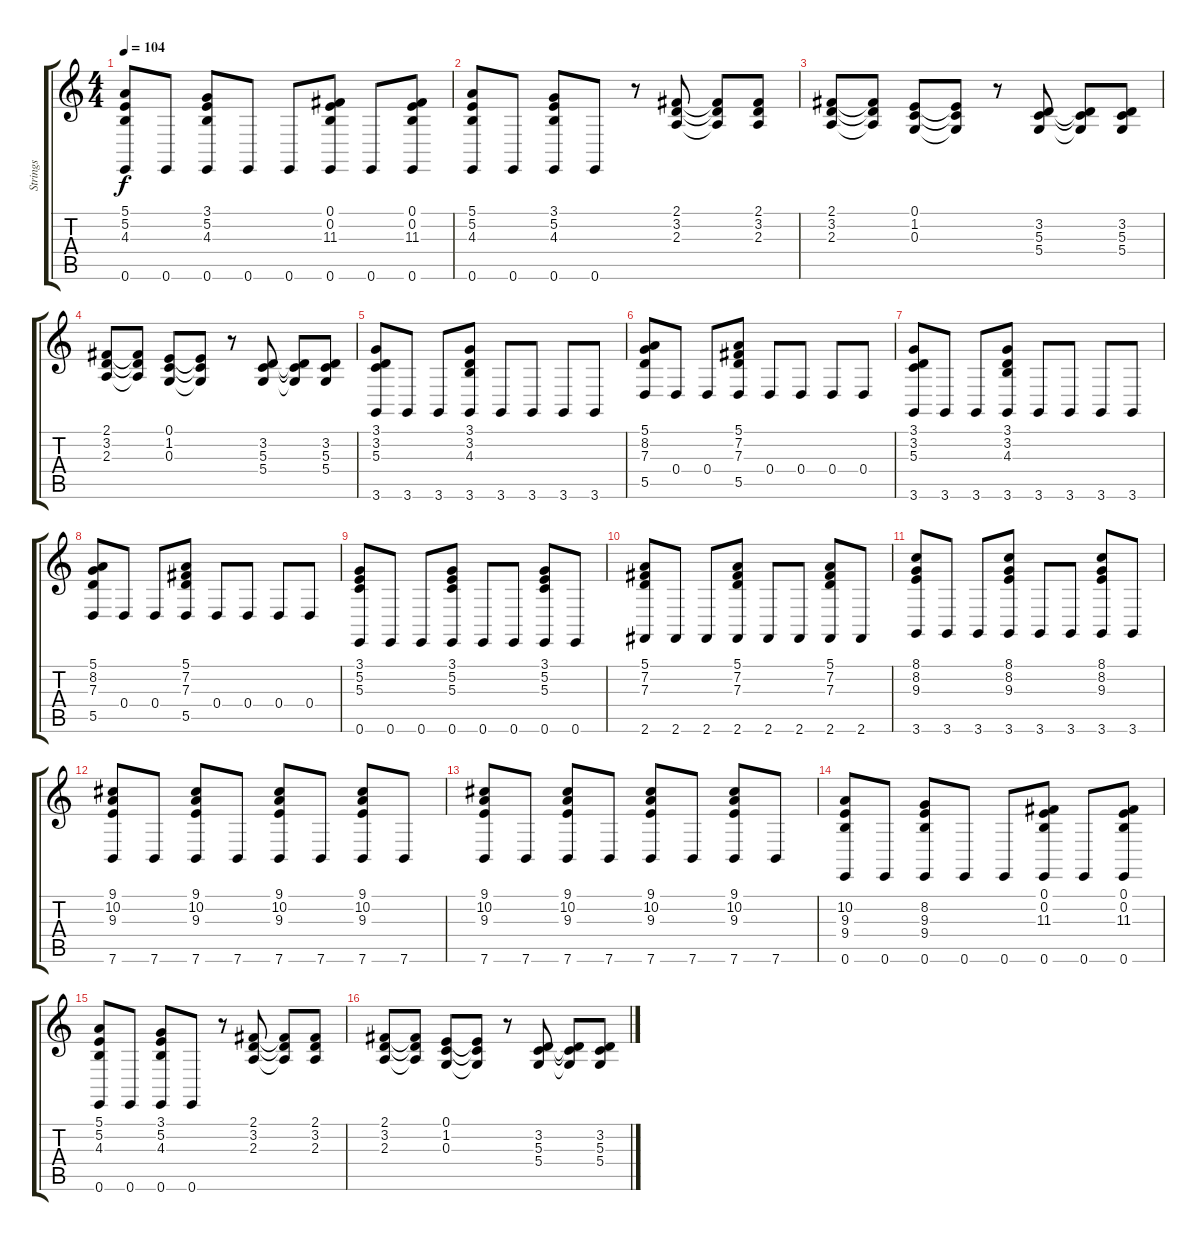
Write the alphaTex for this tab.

\track ("Strings" "Strings") {instrument synthstrings1}
\staff {score tabs}
\tuning (E4 B3 G3 D3 A2 E2) {hide}
\ts (4 4)
\tempo 104
\clef g2
\ks c
(5.1 5.2 4.3 0.6).8{dy f} 0.6.8 (3.1 5.2 4.3 0.6).8 0.6.8 0.6.8 (0.1 0.2 11.3 0.6).8 0.6.8 (0.1 0.2 11.3 0.6).8 |
(5.1 5.2 4.3 0.6).8 0.6.8 (3.1 5.2 4.3 0.6).8 0.6.8 r.8 (2.1 3.2 2.3).8 (2.1{t} 3.2{t} 2.3{t}).8 (2.1 3.2 2.3).8 |
(2.1 3.2 2.3).8 (2.1{t} 3.2{t} 2.3{t}).8 (0.1 1.2 0.3).8 (0.1{t} 1.2{t} 0.3{t}).8 r.8 (3.2 5.3 5.4).8 (3.2{t} 5.3{t} 5.4{t}).8 (3.2 5.3 5.4).8 |
(2.1 3.2 2.3).8 (2.1{t} 3.2{t} 2.3{t}).8 (0.1 1.2 0.3).8 (0.1{t} 1.2{t} 0.3{t}).8 r.8 (3.2 5.3 5.4).8 (3.2{t} 5.3{t} 5.4{t}).8 (3.2 5.3 5.4).8 |
(3.1 3.2 5.3 3.6).8 3.6.8 3.6.8 (3.1 3.2 4.3 3.6).8 3.6.8 3.6.8 3.6.8 3.6.8 |
(5.1 8.2 7.3 5.5).8 0.4.8 0.4.8 (5.1 7.2 7.3 5.5).8 0.4.8 0.4.8 0.4.8 0.4.8 |
(3.1 3.2 5.3 3.6).8 3.6.8 3.6.8 (3.1 3.2 4.3 3.6).8 3.6.8 3.6.8 3.6.8 3.6.8 |
(5.1 8.2 7.3 5.5).8 0.4.8 0.4.8 (5.1 7.2 7.3 5.5).8 0.4.8 0.4.8 0.4.8 0.4.8 |
(3.1 5.2 5.3 0.6).8 0.6.8 0.6.8 (3.1 5.2 5.3 0.6).8 0.6.8 0.6.8 (3.1 5.2 5.3 0.6).8 0.6.8 |
(5.1 7.2 7.3 2.6).8 2.6.8 2.6.8 (5.1 7.2 7.3 2.6).8 2.6.8 2.6.8 (5.1 7.2 7.3 2.6).8 2.6.8 |
(8.1 8.2 9.3 3.6).8 3.6.8 3.6.8 (8.1 8.2 9.3 3.6).8 3.6.8 3.6.8 (8.1 8.2 9.3 3.6).8 3.6.8 |
(9.1 10.2 9.3 7.6).8 7.6.8 (9.1 10.2 9.3 7.6).8 7.6.8 (9.1 10.2 9.3 7.6).8 7.6.8 (9.1 10.2 9.3 7.6).8 7.6.8 |
(9.1 10.2 9.3 7.6).8 7.6.8 (9.1 10.2 9.3 7.6).8 7.6.8 (9.1 10.2 9.3 7.6).8 7.6.8 (9.1 10.2 9.3 7.6).8 7.6.8 |
(10.2 9.3 9.4 0.6).8 0.6.8 (8.2 9.3 9.4 0.6).8 0.6.8 0.6.8 (0.1 0.2 11.3 0.6).8 0.6.8 (0.1 0.2 11.3 0.6).8 |
(5.1 5.2 4.3 0.6).8 0.6.8 (3.1 5.2 4.3 0.6).8 0.6.8 r.8 (2.1 3.2 2.3).8 (2.1{t} 3.2{t} 2.3{t}).8 (2.1 3.2 2.3).8 |
(2.1 3.2 2.3).8 (2.1{t} 3.2{t} 2.3{t}).8 (0.1 1.2 0.3).8 (0.1{t} 1.2{t} 0.3{t}).8 r.8 (3.2 5.3 5.4).8 (3.2{t} 5.3{t} 5.4{t}).8 (3.2 5.3 5.4).8
